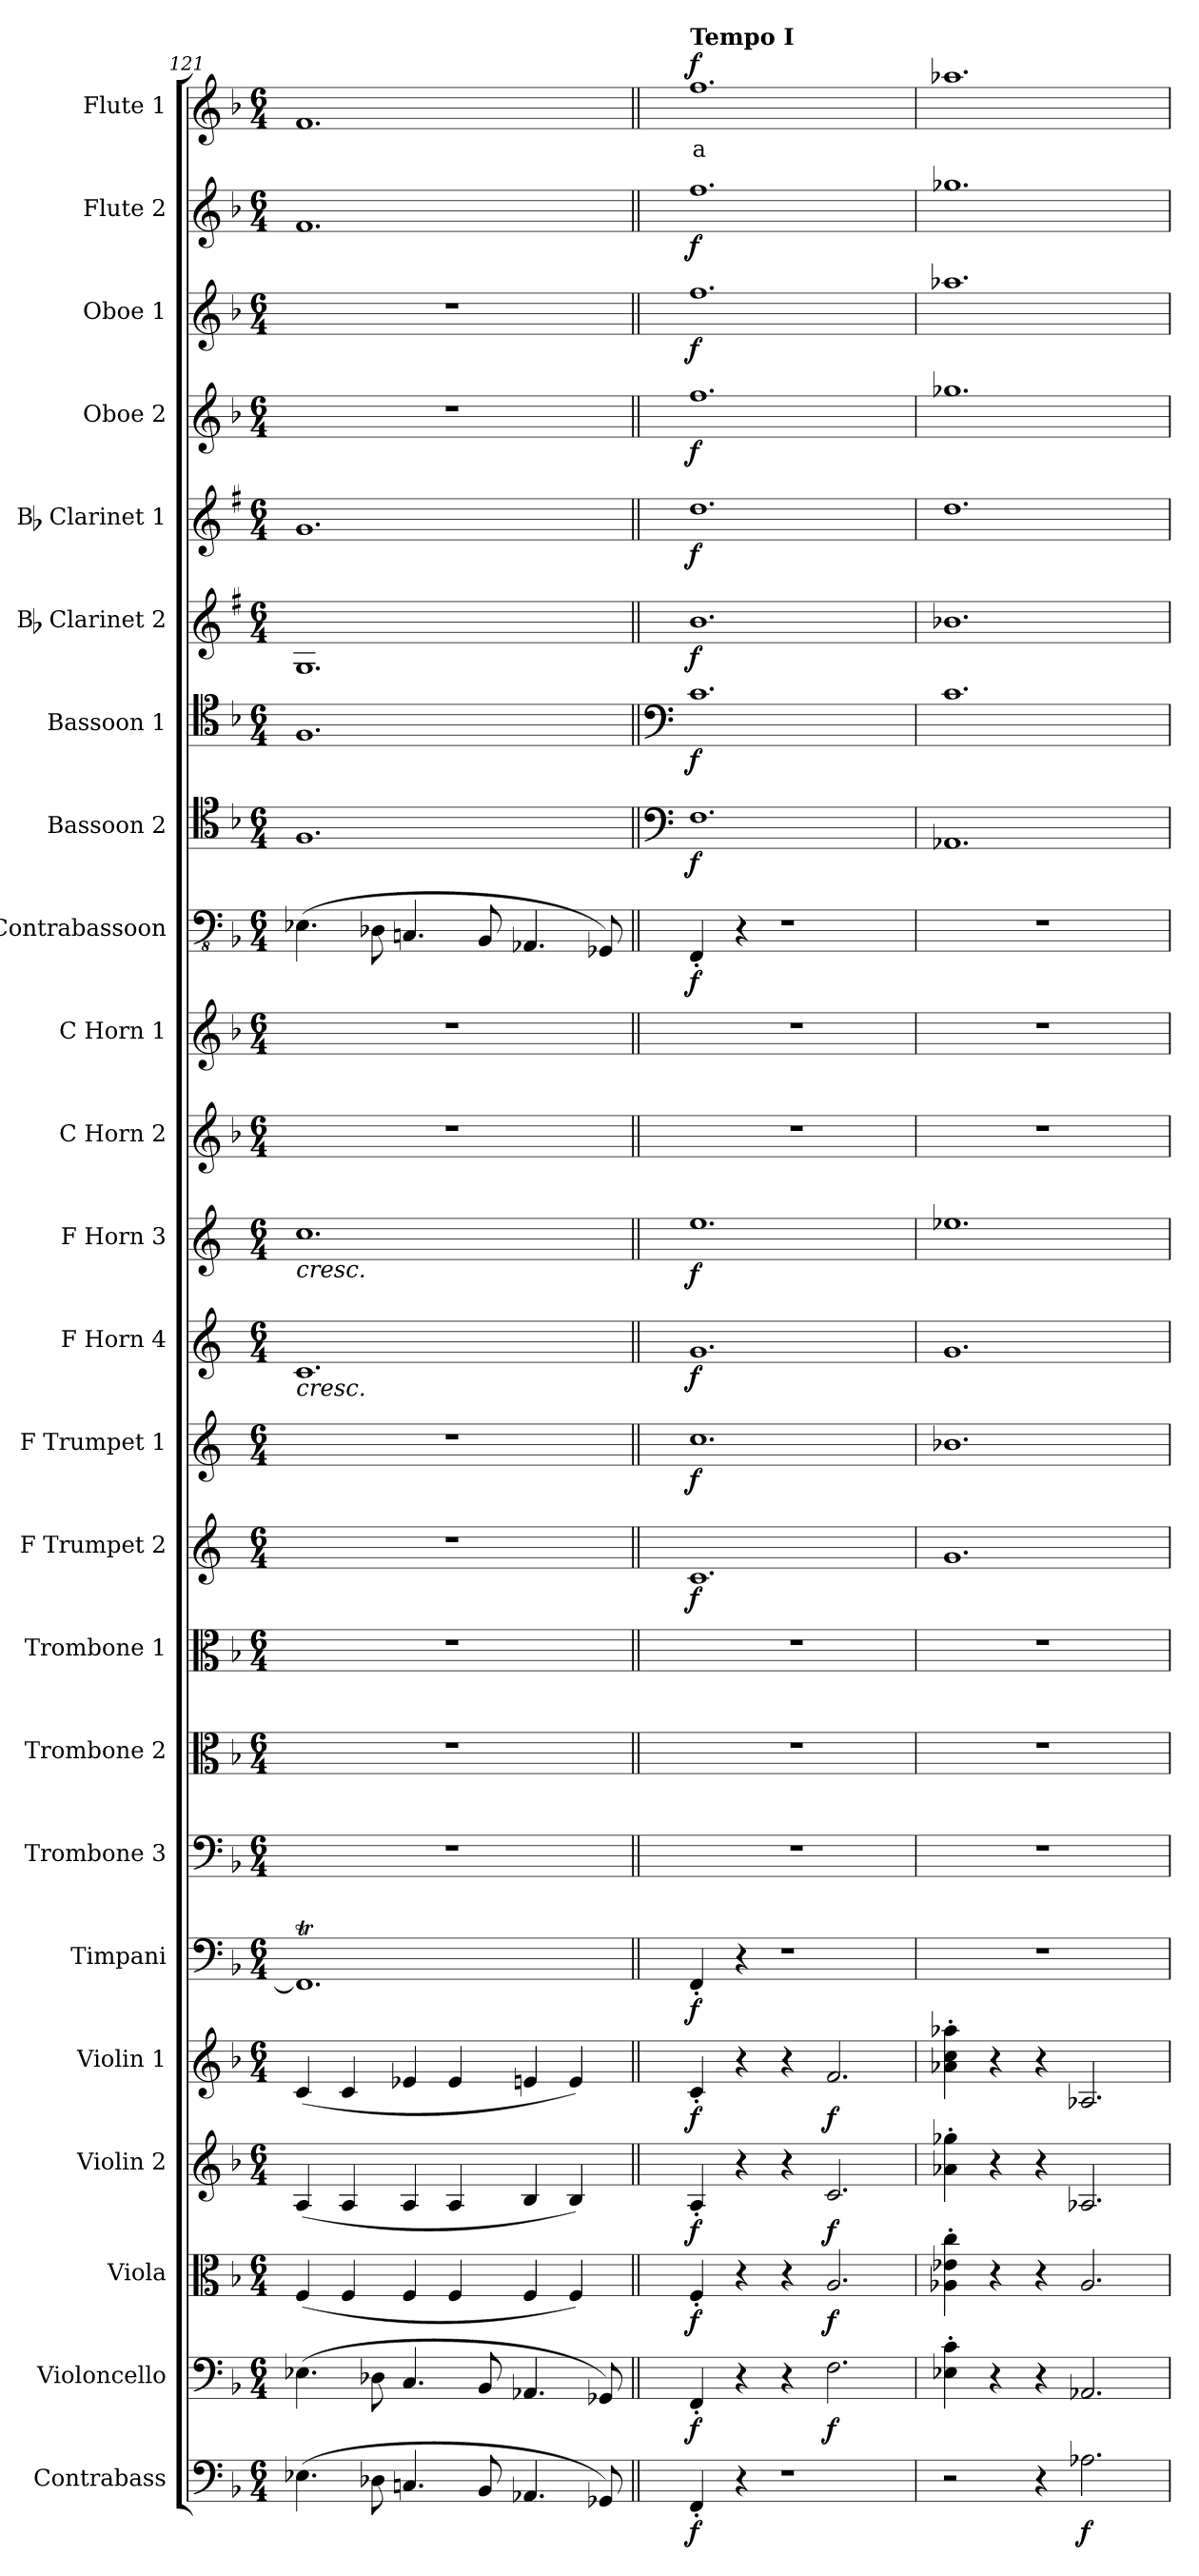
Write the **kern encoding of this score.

**kern	**dynam	**kern	**dynam	**kern	**dynam	**kern	**dynam	**kern	**dynam	**kern	**dynam	**kern	**kern	**kern	**kern	**dynam	**kern	**dynam	**kern	**dynam	**kern	**dynam	**kern	**kern	**kern	**dynam	**kern	**dynam	**kern	**dynam	**kern	**dynam	**kern	**dynam	**kern	**dynam	**kern	**dynam	**kern	**dynam	**kern	**text	**dynam
*part24	*part24	*part23	*part23	*part22	*part22	*part21	*part21	*part20	*part20	*part19	*part19	*part18	*part17	*part16	*part15	*part15	*part14	*part14	*part13	*part13	*part12	*part12	*part11	*part10	*part9	*part9	*part8	*part8	*part7	*part7	*part6	*part6	*part5	*part5	*part4	*part4	*part3	*part3	*part2	*part2	*part1	*part1	*part1
*staff24	*staff24	*staff23	*staff23	*staff22	*staff22	*staff21	*staff21	*staff20	*staff20	*staff19	*staff19	*staff18	*staff17	*staff16	*staff15	*staff15	*staff14	*staff14	*staff13	*staff13	*staff12	*staff12	*staff11	*staff10	*staff9	*staff9	*staff8	*staff8	*staff7	*staff7	*staff6	*staff6	*staff5	*staff5	*staff4	*staff4	*staff3	*staff3	*staff2	*staff2	*staff1	*staff1	*staff1
*I"Contrabass	*	*I"Violoncello	*	*I"Viola	*	*I"Violin 2	*	*I"Violin 1	*	*I"Timpani	*	*I"Trombone 3	*I"Trombone 2	*I"Trombone 1	*I"F Trumpet 2	*	*I"F Trumpet 1	*	*I"F Horn 4	*	*I"F Horn 3	*	*I"C Horn 2	*I"C Horn 1	*I"Contrabassoon	*	*I"Bassoon 2	*	*I"Bassoon 1	*	*I"Bb Clarinet 2	*	*I"Bb Clarinet 1	*	*I"Oboe 2	*	*I"Oboe 1	*	*I"Flute 2	*	*I"Flute 1	*	*
*I'Cb	*	*I'Vc	*	*I'Vla	*	*I'Vln 2	*	*I'Vln 1	*	*I'Timp	*	*I'Trb 3	*I'Trb 2	*I'Trb 1	*I'Tpt 2	*	*I'Tpt 1	*	*I'Hn 4	*	*I'Hn 3	*	*I'Hn 2	*I'Hn 1	*I'C Bsn	*	*I'Bsn 2	*	*I'Bsn 1	*	*I'Cl 2	*	*I'Cl 1	*	*I'Ob 2	*	*I'Ob 1	*	*I'Fl 2	*	*I'Fl 1	*	*
*clefF4	*	*clefF4	*	*clefC3	*	*clefG2	*	*clefG2	*	*clefF4	*	*clefF4	*clefC3	*clefC3	*clefG2	*	*clefG2	*	*clefG2	*	*clefG2	*	*clefG2	*clefG2	*clefFv4	*	*clefC4	*	*clefC4	*	*clefG2	*	*clefG2	*	*clefG2	*	*clefG2	*	*clefG2	*	*clefG2	*	*
*ITrd7c12	*	*	*	*	*	*	*	*	*	*	*	*	*	*	*ITrd-3c-5	*	*ITrd-3c-5	*	*ITrd4c7	*	*ITrd4c7	*	*ITrd7c12	*ITrd7c12	*	*	*	*	*	*	*ITrd1c2	*	*ITrd1c2	*	*	*	*	*	*	*	*	*	*
*k[b-]	*	*k[b-]	*	*k[b-]	*	*k[b-]	*	*k[b-]	*	*k[b-]	*	*k[b-]	*k[b-]	*k[b-]	*k[b-]	*	*k[b-]	*	*k[b-]	*	*k[b-]	*	*k[b-]	*k[b-]	*k[b-]	*	*k[b-]	*	*k[b-]	*	*k[b-]	*	*k[b-]	*	*k[b-]	*	*k[b-]	*	*k[b-]	*	*k[b-]	*	*
*M6/4	*	*M6/4	*	*M6/4	*	*M6/4	*	*M6/4	*	*M6/4	*	*M6/4	*M6/4	*M6/4	*M6/4	*	*M6/4	*	*M6/4	*	*M6/4	*	*M6/4	*M6/4	*M6/4	*	*M6/4	*	*M6/4	*	*M6/4	*	*M6/4	*	*M6/4	*	*M6/4	*	*M6/4	*	*M6/4	*	*
=121	=121	=121	=121	=121	=121	=121	=121	=121	=121	=121	=121	=121	=121	=121	=121	=121	=121	=121	=121	=121	=121	=121	=121	=121	=121	=121	=121	=121	=121	=121	=121	=121	=121	=121	=121	=121	=121	=121	=121	=121	=121	=121	=121
!	!	!	!	!	!	!	!	!	!	!	!	!	!	!	!	!	!	!	!	!	!LO:TX:b:i:t=cresc.	!	!	!	!	!	!	!	!	!	!	!	!	!	!	!	!	!	!	!	!	!	!
!	!	!	!	!	!	!	!	!	!	!	!	!	!	!	!	!	!	!	!LO:TX:b:i:t=cresc.	!	!	!	!	!	!	!	!	!	!	!	!	!	!	!	!	!	!	!	!	!	!	!	!
(4.EE-X\	.	(4.E-X\	.	(4F/	.	(4A/	.	(4c/	.	1.FFT]	.	1.r	1.r	1.r	1.r	.	1.r	.	1.F	.	1.f	.	1.r	1.r	(4.EE-X\	.	1.F	.	1.F	.	1.F	.	1.f	.	1.r	.	1.r	.	1.f	.	1.f	.	.
.	.	.	.	4F/	.	4A/	.	4c/	.	.	.	.	.	.	.	.	.	.	.	.	.	.	.	.	.	.	.	.	.	.	.	.	.	.	.	.	.	.	.	.	.	.	.
8DD-X\	.	8D-X\	.	.	.	.	.	.	.	.	.	.	.	.	.	.	.	.	.	.	.	.	.	.	8DD-X\	.	.	.	.	.	.	.	.	.	.	.	.	.	.	.	.	.	.
4.CCn/	.	4.C/	.	4F/	.	4A/	.	4e-X/	.	.	.	.	.	.	.	.	.	.	.	.	.	.	.	.	4.CCn/	.	.	.	.	.	.	.	.	.	.	.	.	.	.	.	.	.	.
.	.	.	.	4F/	.	4A/	.	4e-/	.	.	.	.	.	.	.	.	.	.	.	.	.	.	.	.	.	.	.	.	.	.	.	.	.	.	.	.	.	.	.	.	.	.	.
8BBB-/	.	8BB-/	.	.	.	.	.	.	.	.	.	.	.	.	.	.	.	.	.	.	.	.	.	.	8BBB-/	.	.	.	.	.	.	.	.	.	.	.	.	.	.	.	.	.	.
4.AAA-X/	.	4.AA-X/	.	4F/	.	4B-/	.	4en/	.	.	.	.	.	.	.	.	.	.	.	.	.	.	.	.	4.AAA-X/	.	.	.	.	.	.	.	.	.	.	.	.	.	.	.	.	.	.
.	.	.	.	4F/)	.	4B-/)	.	4e/)	.	.	.	.	.	.	.	.	.	.	.	.	.	.	.	.	.	.	.	.	.	.	.	.	.	.	.	.	.	.	.	.	.	.	.
8GGG-X/)	.	8GG-X/)	.	.	.	.	.	.	.	.	.	.	.	.	.	.	.	.	.	.	.	.	.	.	8GGG-X/)	.	.	.	.	.	.	.	.	.	.	.	.	.	.	.	.	.	.
=122||	=122||	=122||	=122||	=122||	=122||	=122||	=122||	=122||	=122||	=122||	=122||	=122||	=122||	=122||	=122||	=122||	=122||	=122||	=122||	=122||	=122||	=122||	=122||	=122||	=122||	=122||	=122||	=122||	=122||	=122||	=122||	=122||	=122||	=122||	=122||	=122||	=122||	=122||	=122||	=122||	=122||	=122||	=122||
*	*	*	*	*	*	*	*	*	*	*	*	*	*	*	*	*	*	*	*	*	*	*	*	*	*	*	*clefF4	*	*clefF4	*	*	*	*	*	*	*	*	*	*	*	*	*	*
!	!	!	!	!	!	!	!	!	!	!	!	!	!	!	!	!	!	!	!	!	!	!	!	!	!	!	!	!	!	!	!	!	!	!	!	!	!	!	!	!	!LO:TX:a:B:t=Tempo I	!	!
!	!LO:DY:b	!	!LO:DY:b	!	!LO:DY:b	!	!LO:DY:b	!	!LO:DY:b	!	!LO:DY:b	!	!	!	!	!LO:DY:b	!	!LO:DY:b	!	!LO:DY:b	!	!LO:DY:b	!	!	!	!LO:DY:b	!	!LO:DY:b	!	!LO:DY:b	!	!LO:DY:b	!	!LO:DY:b	!	!LO:DY:b	!	!LO:DY:b	!	!LO:DY:b	!	!LO:LY:b:color=#FF0000	!LO:DY:b
4FFF'/	f	4FF'/	f	4F'/	f	4A'/	f	4c'/	f	4FF'/	f	1.r	1.r	1.r	1.f	f	1.ff	f	1.c	f	1.a	f	1.r	1.r	4FFF'/	f	1.F	f	1.c	f	1.a	f	1.cc	f	1.ff	f	1.ff	f	1.ff	f	1.ff	a	f
4r	.	4r	.	4r	.	4r	.	4r	.	4r	.	.	.	.	.	.	.	.	.	.	.	.	.	.	4r	.	.	.	.	.	.	.	.	.	.	.	.	.	.	.	.	.	.
1r	.	4r	.	4r	.	4r	.	4r	.	1r	.	.	.	.	.	.	.	.	.	.	.	.	.	.	1r	.	.	.	.	.	.	.	.	.	.	.	.	.	.	.	.	.	.
!	!	!	!LO:DY:b	!	!LO:DY:b	!	!LO:DY:b	!	!LO:DY:b	!	!	!	!	!	!	!	!	!	!	!	!	!	!	!	!	!	!	!	!	!	!	!	!	!	!	!	!	!	!	!	!	!	!
.	.	2.F\	f	2.A/	f	2.c/	f	2.f/	f	.	.	.	.	.	.	.	.	.	.	.	.	.	.	.	.	.	.	.	.	.	.	.	.	.	.	.	.	.	.	.	.	.	.
=123	=123	=123	=123	=123	=123	=123	=123	=123	=123	=123	=123	=123	=123	=123	=123	=123	=123	=123	=123	=123	=123	=123	=123	=123	=123	=123	=123	=123	=123	=123	=123	=123	=123	=123	=123	=123	=123	=123	=123	=123	=123	=123	=123
2r	.	4E-X\' 4c\'	.	4A-X\' 4e-X\' 4cc\'	.	4a-X\' 4gg-X\'	.	4a-X\' 4cc\' 4aa-X\'	.	1.r	.	1.r	1.r	1.r	1.cc	.	1.ee-X	.	1.c	.	1.a-X	.	1.r	1.r	1.r	.	1.AA-X	.	1.c	.	1.a-X	.	1.cc	.	1.gg-X	.	1.aa-X	.	1.gg-X	.	1.aa-X	.	.
.	.	4r	.	4r	.	4r	.	4r	.	.	.	.	.	.	.	.	.	.	.	.	.	.	.	.	.	.	.	.	.	.	.	.	.	.	.	.	.	.	.	.	.	.	.
4r	.	4r	.	4r	.	4r	.	4r	.	.	.	.	.	.	.	.	.	.	.	.	.	.	.	.	.	.	.	.	.	.	.	.	.	.	.	.	.	.	.	.	.	.	.
!	!LO:DY:b	!	!	!	!	!	!	!	!	!	!	!	!	!	!	!	!	!	!	!	!	!	!	!	!	!	!	!	!	!	!	!	!	!	!	!	!	!	!	!	!	!	!
2.AA-X\	f	2.AA-X/	.	2.A-/	.	2.A-X/	.	2.A-X/	.	.	.	.	.	.	.	.	.	.	.	.	.	.	.	.	.	.	.	.	.	.	.	.	.	.	.	.	.	.	.	.	.	.	.
=	=	=	=	=	=	=	=	=	=	=	=	=	=	=	=	=	=	=	=	=	=	=	=	=	=	=	=	=	=	=	=	=	=	=	=	=	=	=	=	=	=	=	=
*-	*-	*-	*-	*-	*-	*-	*-	*-	*-	*-	*-	*-	*-	*-	*-	*-	*-	*-	*-	*-	*-	*-	*-	*-	*-	*-	*-	*-	*-	*-	*-	*-	*-	*-	*-	*-	*-	*-	*-	*-	*-	*-	*-
